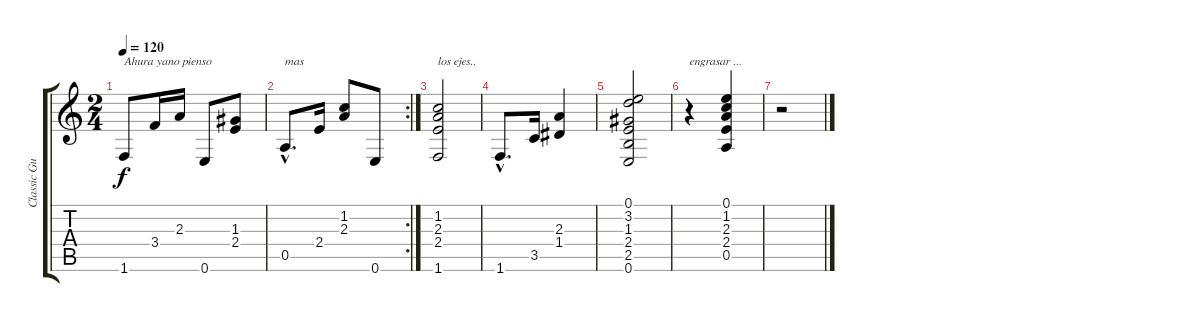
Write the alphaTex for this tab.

\track ("Classic Guitar" "Classic Gu") {instrument acousticguitarnylon}
\staff {score tabs}
\tuning (E4 B3 G3 D3 A2 E2) {hide}
\ts (2 4)
\tempo 120
\clef g2
\ks c
1.6.8{txt "Ahura yano pienso " dy f} 3.4.16 2.3.16 0.6.8 (1.3 2.4).8 |
\rc 2
0.5{hac}.8{d txt "mas"} 2.4.16 (1.2 2.3).8 0.6.8 |
(1.2 2.3 2.4 1.6).2{txt "los ejes.."} |
1.6{hac}.8{d} 3.5.16 (2.3 1.4).4 |
(0.1 3.2 1.3 2.4 2.5 0.6).2 |
r.4{txt "engrasar ..."} (0.1 1.2 2.3 2.4 0.5).4 |
r.2
